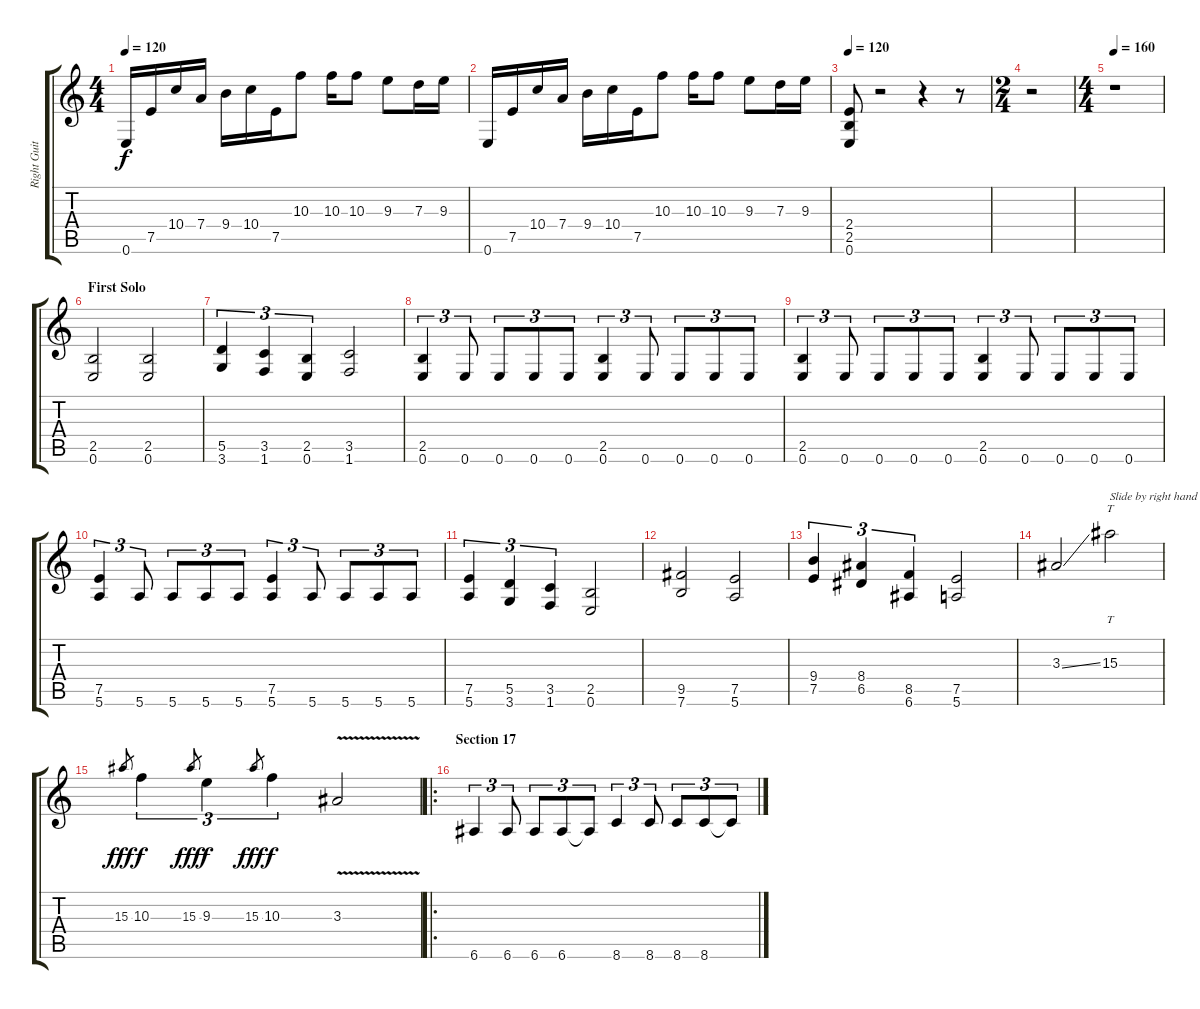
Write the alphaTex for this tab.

\track ("Right Guitar" "Right Guit") {instrument overdrivenguitar}
\staff {score tabs}
\tuning (E4 B3 G3 D3 A2 E2) {hide}
\ts (4 4)
\tempo 120
\clef g2
\ks c
0.6.16{dy f} 7.5.16 10.4.16 7.4.16 9.4.16 10.4.16 7.5.16 10.3.8 10.3.16 10.3.8 9.3.8 7.3.16 9.3.16 |
0.6.16 7.5.16 10.4.16 7.4.16 9.4.16 10.4.16 7.5.16 10.3.8 10.3.16 10.3.8 9.3.8 7.3.16 9.3.16 |
\tempo 120
(2.4 2.5 0.6).8 r.2 r.4 r.8 |
\ts (2 4)
r.2 |
\ts (4 4)
\tempo 160
r.1 |
\section ("" "First Solo")
(2.5 0.6).2 (2.5 0.6).2 |
(5.5 3.6).4{tu (3 2)} (3.5 1.6).4{tu (3 2)} (2.5 0.6).4{tu (3 2)} (3.5 1.6).2 |
(2.5 0.6).4{tu (3 2)} 0.6.8{tu (3 2)} 0.6.8{tu (3 2)} 0.6.8{tu (3 2)} 0.6.8{tu (3 2)} (2.5 0.6).4{tu (3 2)} 0.6.8{tu (3 2)} 0.6.8{tu (3 2)} 0.6.8{tu (3 2)} 0.6.8{tu (3 2)} |
(2.5 0.6).4{tu (3 2)} 0.6.8{tu (3 2)} 0.6.8{tu (3 2)} 0.6.8{tu (3 2)} 0.6.8{tu (3 2)} (2.5 0.6).4{tu (3 2)} 0.6.8{tu (3 2)} 0.6.8{tu (3 2)} 0.6.8{tu (3 2)} 0.6.8{tu (3 2)} |
(7.5 5.6).4{tu (3 2)} 5.6.8{tu (3 2)} 5.6.8{tu (3 2)} 5.6.8{tu (3 2)} 5.6.8{tu (3 2)} (7.5 5.6).4{tu (3 2)} 5.6.8{tu (3 2)} 5.6.8{tu (3 2)} 5.6.8{tu (3 2)} 5.6.8{tu (3 2)} |
(7.5 5.6).4{tu (3 2)} (5.5 3.6).4{tu (3 2)} (3.5 1.6).4{tu (3 2)} (2.5 0.6).2 |
(9.5 7.6).2 (7.5 5.6).2 |
(9.4 7.5).4{tu (3 2)} (8.4 6.5).4{tu (3 2)} (8.5 6.6).4{tu (3 2)} (7.5 5.6).2 |
3.3{ss}.2 15.3.2{tt txt "Slide by right hand and tap"} |
15.3.8{gr dy fff} 10.3.4{tu (3 2) dy f} 15.3.8{gr dy fff} 9.3.4{tu (3 2) dy f} 15.3.8{gr dy fff} 10.3.4{tu (3 2) dy f} 3.3{v}.2 |
\ro
\section ("" "Section 17")
6.6.4{tu (3 2)} 6.6.8{tu (3 2)} 6.6.8{tu (3 2)} 6.6.8{tu (3 2)} 6.6{t}.8{tu (3 2)} 8.6.4{tu (3 2)} 8.6.8{tu (3 2)} 8.6.8{tu (3 2)} 8.6.8{tu (3 2)} 8.6{t}.8{tu (3 2)}
